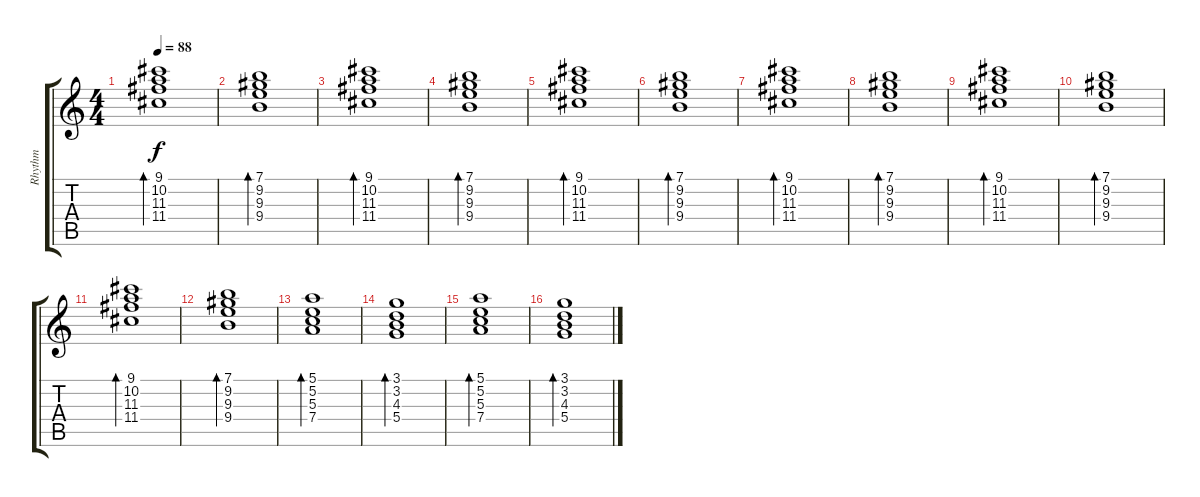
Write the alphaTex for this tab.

\track ("Rhythm" "Rhythm") {instrument electricguitarjazz}
\staff {score tabs}
\tuning (E4 B3 G3 D3 A2 E2) {hide}
\ts (4 4)
\tempo 88
\clef g2
\ks c
(9.1 10.2 11.3 11.4).1{bd 60 dy f} |
(7.1 9.2 9.3 9.4).1{bd 60} |
(9.1 10.2 11.3 11.4).1{bd 60} |
(7.1 9.2 9.3 9.4).1{bd 60} |
(9.1 10.2 11.3 11.4).1{bd 60} |
(7.1 9.2 9.3 9.4).1{bd 60} |
(9.1 10.2 11.3 11.4).1{bd 60} |
(7.1 9.2 9.3 9.4).1{bd 60} |
(9.1 10.2 11.3 11.4).1{bd 60} |
(7.1 9.2 9.3 9.4).1{bd 60} |
(9.1 10.2 11.3 11.4).1{bd 60} |
(7.1 9.2 9.3 9.4).1{bd 60} |
(5.1 5.2 5.3 7.4).1{bd 60} |
(3.1 3.2 4.3 5.4).1{bd 60} |
(5.1 5.2 5.3 7.4).1{bd 60} |
(3.1 3.2 4.3 5.4).1{bd 60}
